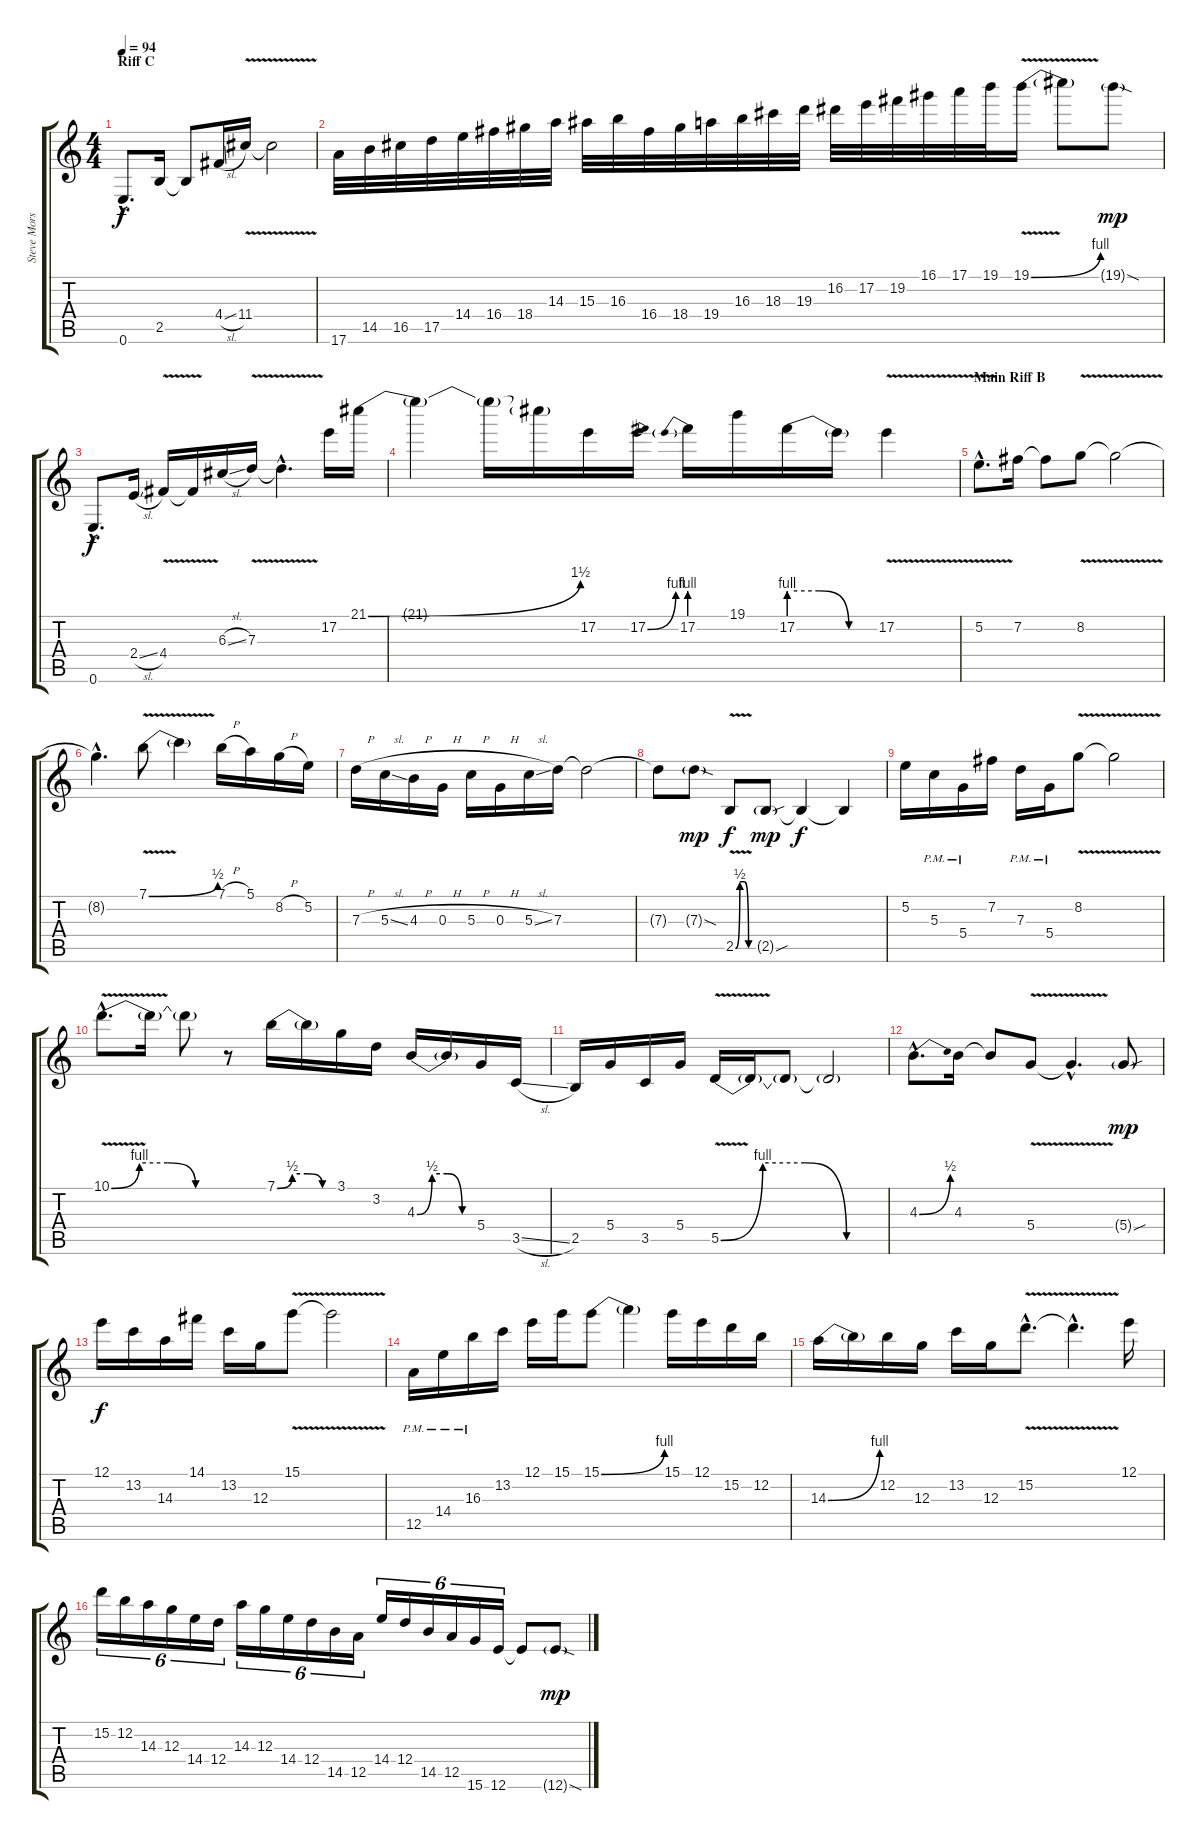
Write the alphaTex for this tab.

\track ("Steve Morse Guitar II" "Steve Mors") {instrument overdrivenguitar}
\staff {score tabs}
\tuning (E4 B3 G3 D3 A2 E2) {hide}
\ts (4 4)
\section ("" "Riff C")
\tempo 94
\clef g2
\ks c
0.6{hac}.8{d dy f} 2.5.16 2.5{t}.8 4.4{sl}.16 11.4{v}.16 11.4{t}.2 |
17.6.32 14.5.32 16.5.32 17.5.32 14.4.32 16.4.32 18.4.32 14.3.32 15.3.32 16.3.32 16.4.32 18.4.32 19.4.32 16.3.32 18.3.32 19.3.32 16.2.32 17.2.32 19.2.32 16.1.32 17.1.32 19.1.32 19.1{be (bend 0 0 60 4) v}.16 19.1{t}.8 19.1{sod g}.8{dy mp} |
0.6{hac}.8{d dy f} 2.4{sl}.16 4.4{v}.16 4.4{t}.16 6.3{sl}.16 7.3{v}.16 7.3{hac t}.4{d} 17.2.16 21.1{be (bend 0 0 60 6)}.16 |
21.1{t}.4 21.1{t}.16 21.1{t}.16 17.2.16 17.2{be (bend 0 0 60 4)}.16 17.2{be (prebend 0 4 60 4)}.16 19.1.16 17.2{be (custom 0 4 20 4 40 0 60 0)}.16 17.2{t}.16 17.2{v}.4 |
\section ("" "Main Riff B")
5.2{v hac}.8{d} 7.2.16 7.2{t}.8 8.2{v}.8 8.2{t}.2 |
8.2{hac t}.4{d} 7.1{be (bend 0 0 60 2) v}.8 7.1{t}.4 7.1{h}.16 5.1.16 8.2{h}.16 5.2.16 |
7.3{h}.16 5.3{sl}.16 4.3{h}.16 0.3{h}.16 5.3{h}.16 0.3{h}.16 5.3{sl}.16 7.3.16 7.3{t}.2 |
7.3{t}.8 7.3{sod g}.8{dy mp} 2.5{be (custom 0 0 15 2 30 2 45 0 60 0) v}.8{dy f} 2.5{sou g}.8{dy mp} 2.5{t}.4{dy f} 2.5{t}.4 |
5.2.16 5.3{pm}.16 5.4{pm}.16 7.2.16 7.3{pm}.16 5.4{pm}.16 8.2{v}.8 8.2{t}.2 |
10.1{be (custom 0 0 15 4 30 4 45 0 60 0) v hac}.8{d} 10.1{t}.16 10.1{t}.8 r.8 7.1{be (custom 0 0 15 2 30 2 45 0 60 0)}.16 7.1{t}.16 3.1.16 3.2.16 4.3{be (custom 0 0 15 2 30 2 45 0 60 0)}.16 4.3{t}.16 5.4.16 3.5{sl}.16 |
2.5.16 5.4.16 3.5.16 5.4.16 5.5{be (custom 0 0 15 4 30 4 45 0 60 0) v}.16 5.5{t}.16 5.5{t}.8 5.5{t}.2 |
4.3{be (bend 0 0 60 2) hac}.8{d} 4.3.16 4.3{t}.8 5.4{v}.8 5.4{hac t}.4{d} 5.4{sou g}.8{dy mp} |
12.1.16{dy f} 13.2.16 14.3.16 14.1.16 13.2.16 12.3.16 15.1{v}.8 15.1{t}.2 |
12.5{pm}.16 14.4{pm}.16 16.3{pm}.16 13.2.16 12.1.16 15.1.16 15.1{be (bend 0 0 60 4)}.8 15.1{t}.4 15.1.16 12.1.16 15.2.16 12.2.16 |
14.3{be (bend 0 0 60 4)}.16 14.3{t}.16 12.2.16 12.3.16 13.2.16 12.3.16 15.2{v hac}.8{d} 15.2{hac t}.4{d} 12.1.16 |
15.2.16{tu (6 4)} 12.2.16{tu (6 4)} 14.3.16{tu (6 4)} 12.3.16{tu (6 4)} 14.4.16{tu (6 4)} 12.4.16{tu (6 4)} 14.3.16{tu (6 4)} 12.3.16{tu (6 4)} 14.4.16{tu (6 4)} 12.4.16{tu (6 4)} 14.5.16{tu (6 4)} 12.5.16{tu (6 4)} 14.4.16{tu (6 4)} 12.4.16{tu (6 4)} 14.5.16{tu (6 4)} 12.5.16{tu (6 4)} 15.6.16{tu (6 4)} 12.6.16{tu (6 4)} 12.6{t}.8 12.6{sod g}.8{dy mp}
